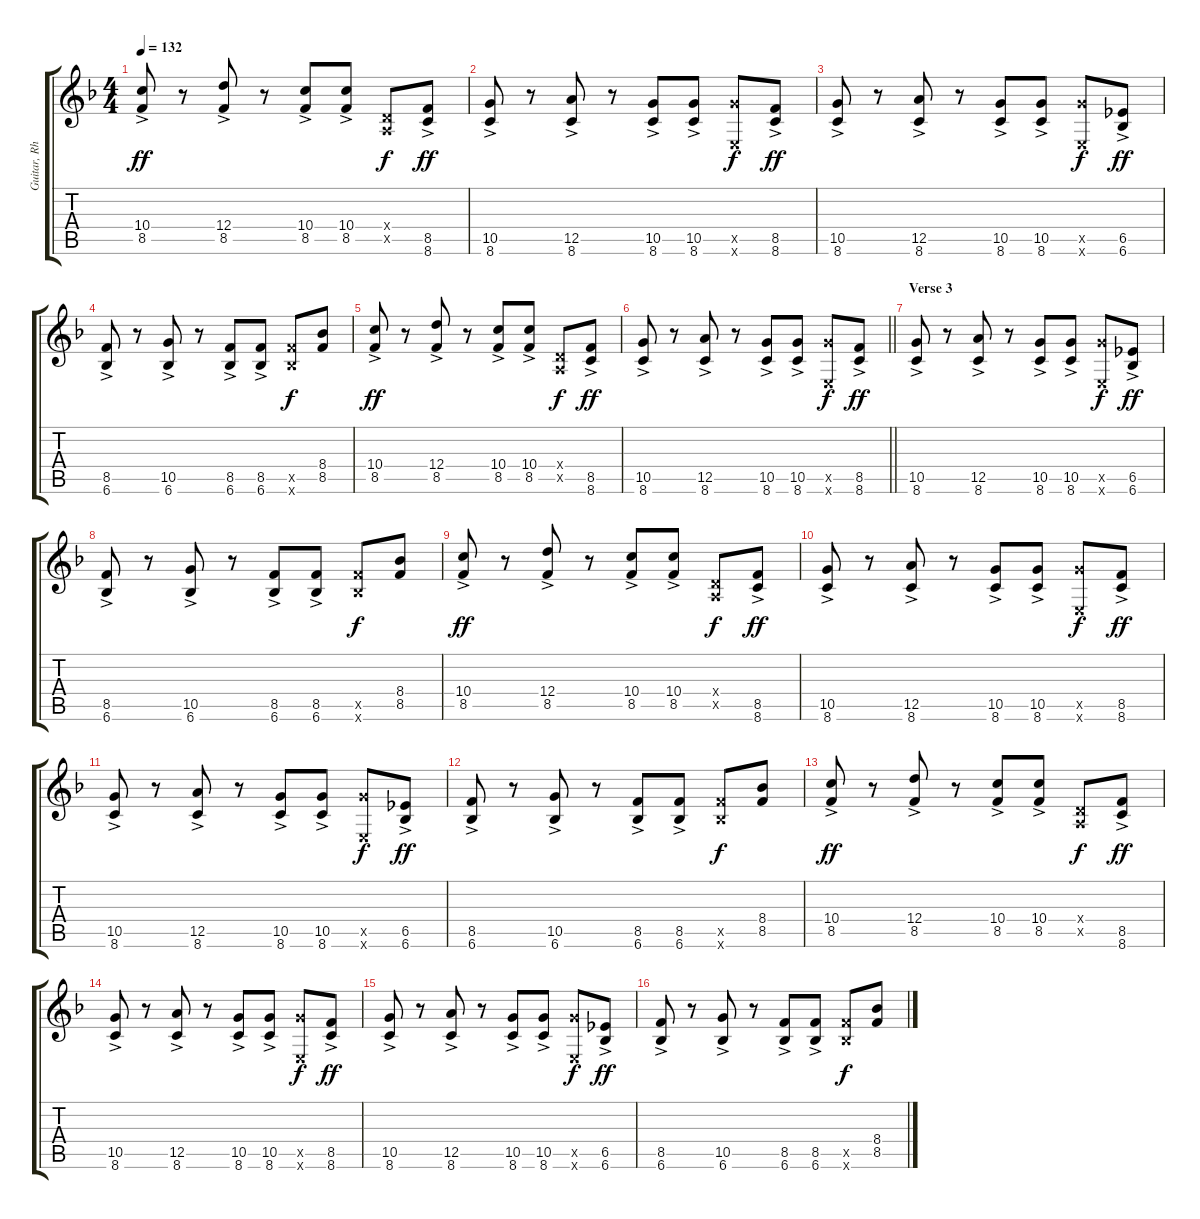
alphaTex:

\track ("Guitar, Rhythm" "Guitar, Rh") {instrument overdrivenguitar}
\staff {score tabs}
\tuning (E4 B3 G3 D3 A2 E2) {hide}
\ts (4 4)
\tempo 132
\clef g2
\ks f
(10.4{ac} 8.5).8{dy ff} r.8 (12.4{ac} 8.5).8 r.8 (10.4{ac} 8.5).8 (10.4{ac} 8.5).8 (0.4{x} 0.5{x}).8{dy f} (8.5{ac} 8.6).8{dy ff} |
(10.5{ac} 8.6).8 r.8 (12.5{ac} 8.6).8 r.8 (10.5{ac} 8.6).8 (10.5{ac} 8.6).8 (10.5{x} 0.6{x}).8{dy f} (8.5{ac} 8.6).8{dy ff} |
(10.5{ac} 8.6).8 r.8 (12.5{ac} 8.6).8 r.8 (10.5{ac} 8.6).8 (10.5{ac} 8.6).8 (10.5{x} 0.6{x}).8{dy f} (6.5{ac} 6.6).8{dy ff} |
(8.5{ac} 6.6).8 r.8 (10.5{ac} 6.6).8 r.8 (8.5{ac} 6.6).8 (8.5{ac} 6.6).8 (8.5{x} 6.6{x}).8{dy f} (8.4 8.5).8 |
(10.4{ac} 8.5).8{dy ff} r.8 (12.4{ac} 8.5).8 r.8 (10.4{ac} 8.5).8 (10.4{ac} 8.5).8 (0.4{x} 0.5{x}).8{dy f} (8.5{ac} 8.6).8{dy ff} |
\barLineRight lightlight
(10.5{ac} 8.6).8 r.8 (12.5{ac} 8.6).8 r.8 (10.5{ac} 8.6).8 (10.5{ac} 8.6).8 (10.5{x} 0.6{x}).8{dy f} (8.5{ac} 8.6).8{dy ff} |
\section ("" "Verse 3")
(10.5{ac} 8.6).8 r.8 (12.5{ac} 8.6).8 r.8 (10.5{ac} 8.6).8 (10.5{ac} 8.6).8 (10.5{x} 0.6{x}).8{dy f} (6.5{ac} 6.6).8{dy ff} |
(8.5{ac} 6.6).8 r.8 (10.5{ac} 6.6).8 r.8 (8.5{ac} 6.6).8 (8.5{ac} 6.6).8 (8.5{x} 6.6{x}).8{dy f} (8.4 8.5).8 |
(10.4{ac} 8.5).8{dy ff} r.8 (12.4{ac} 8.5).8 r.8 (10.4{ac} 8.5).8 (10.4{ac} 8.5).8 (0.4{x} 0.5{x}).8{dy f} (8.5{ac} 8.6).8{dy ff} |
(10.5{ac} 8.6).8 r.8 (12.5{ac} 8.6).8 r.8 (10.5{ac} 8.6).8 (10.5{ac} 8.6).8 (10.5{x} 0.6{x}).8{dy f} (8.5{ac} 8.6).8{dy ff} |
(10.5{ac} 8.6).8 r.8 (12.5{ac} 8.6).8 r.8 (10.5{ac} 8.6).8 (10.5{ac} 8.6).8 (10.5{x} 0.6{x}).8{dy f} (6.5{ac} 6.6).8{dy ff} |
(8.5{ac} 6.6).8 r.8 (10.5{ac} 6.6).8 r.8 (8.5{ac} 6.6).8 (8.5{ac} 6.6).8 (8.5{x} 6.6{x}).8{dy f} (8.4 8.5).8 |
(10.4{ac} 8.5).8{dy ff} r.8 (12.4{ac} 8.5).8 r.8 (10.4{ac} 8.5).8 (10.4{ac} 8.5).8 (0.4{x} 0.5{x}).8{dy f} (8.5{ac} 8.6).8{dy ff} |
(10.5{ac} 8.6).8 r.8 (12.5{ac} 8.6).8 r.8 (10.5{ac} 8.6).8 (10.5{ac} 8.6).8 (10.5{x} 0.6{x}).8{dy f} (8.5{ac} 8.6).8{dy ff} |
(10.5{ac} 8.6).8 r.8 (12.5{ac} 8.6).8 r.8 (10.5{ac} 8.6).8 (10.5{ac} 8.6).8 (10.5{x} 0.6{x}).8{dy f} (6.5{ac} 6.6).8{dy ff} |
(8.5{ac} 6.6).8 r.8 (10.5{ac} 6.6).8 r.8 (8.5{ac} 6.6).8 (8.5{ac} 6.6).8 (8.5{x} 6.6{x}).8{dy f} (8.4 8.5).8
